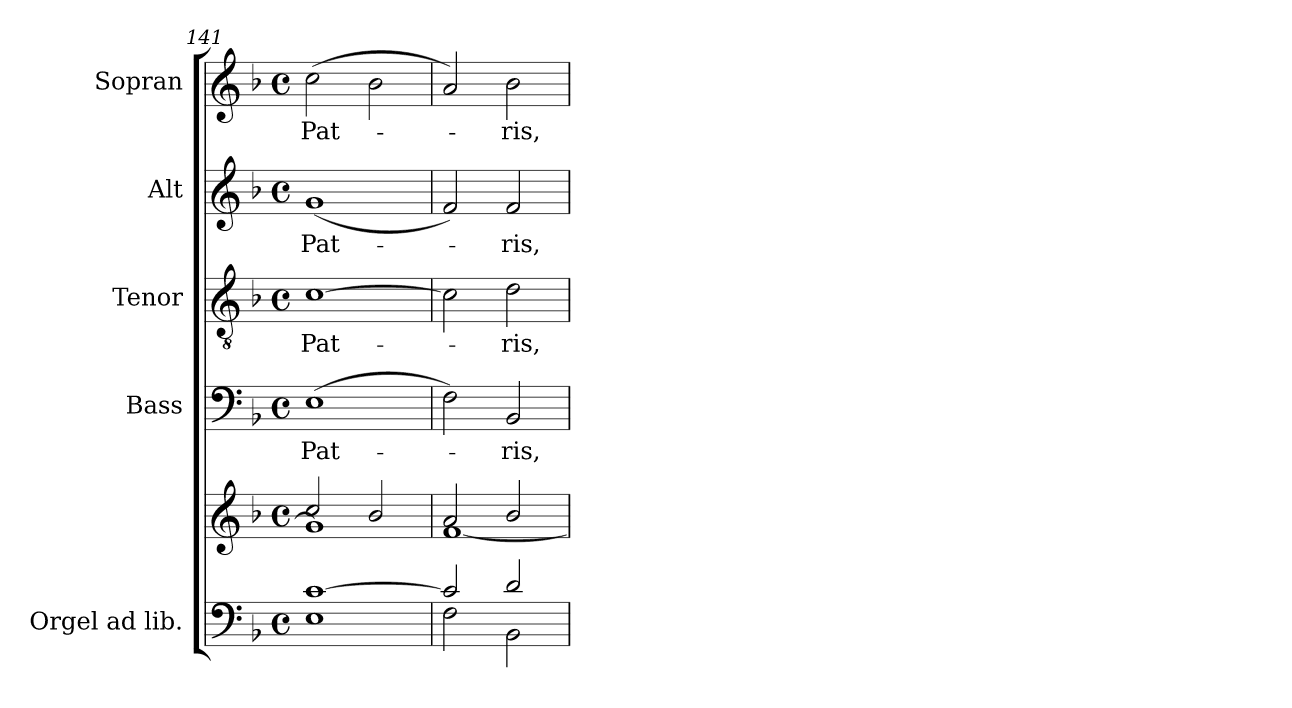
**kern	**kern	**kern	**text	**kern	**text	**kern	**text	**kern	**text
*part5	*part5	*part4	*part4	*part3	*part3	*part2	*part2	*part1	*part1
*staff6	*staff5	*staff4	*staff4	*staff3	*staff3	*staff2	*staff2	*staff1	*staff1
*I"Orgel ad lib.	*	*I"Bass	*	*I"Tenor	*	*I"Alt	*	*I"Sopran	*
*	*	*I'B.	*	*I'T.	*	*I'A.	*	*I'S.	*
*clefF4	*clefG2	*clefF4	*	*clefGv2	*	*clefG2	*	*clefG2	*
*k[b-]	*k[b-]	*k[b-]	*	*k[b-]	*	*k[b-]	*	*k[b-]	*
*F:	*F:	*F:	*	*F:	*	*F:	*	*F:	*
*M4/4	*M4/4	*M4/4	*	*M4/4	*	*M4/4	*	*M4/4	*
*met(c)	*met(c)	*met(c)	*	*met(c)	*	*met(c)	*	*met(c)	*
=141	=141	=141	=141	=141	=141	=141	=141	=141	=141
*^	*^	*	*	*	*	*	*	*	*
!	!	!	!	!	!LO:LY:b	!	!LO:LY:b	!	!LO:LY:b	!	!LO:LY:b
[>1c	1E	2cc/	1g]	(>1E	Pat-	[1c	Pat-	(<1g	Pat-	(>2cc\	Pat-
.	.	2b-/	.	.	.	.	.	.	.	2b-\	.
=142	=142	=142	=142	=142	=142	=142	=142	=142	=142	=142	=142
2c/]	2F\	2a/	[<1f	2F\)	.	2c\]	.	2f/)	.	2a/)	.
!	!	!	!	!	!LO:LY:b	!	!LO:LY:b	!	!LO:LY:b	!	!LO:LY:b
2d/	2BB-\	2b-/	.	2BB-/	-ris,	2d\	-ris,	2f/	-ris,	2b-\	-ris,
*v	*v	*	*	*	*	*	*	*	*	*	*
*	*v	*v	*	*	*	*	*	*	*	*
=	=	=	=	=	=	=	=	=	=
*-	*-	*-	*-	*-	*-	*-	*-	*-	*-
